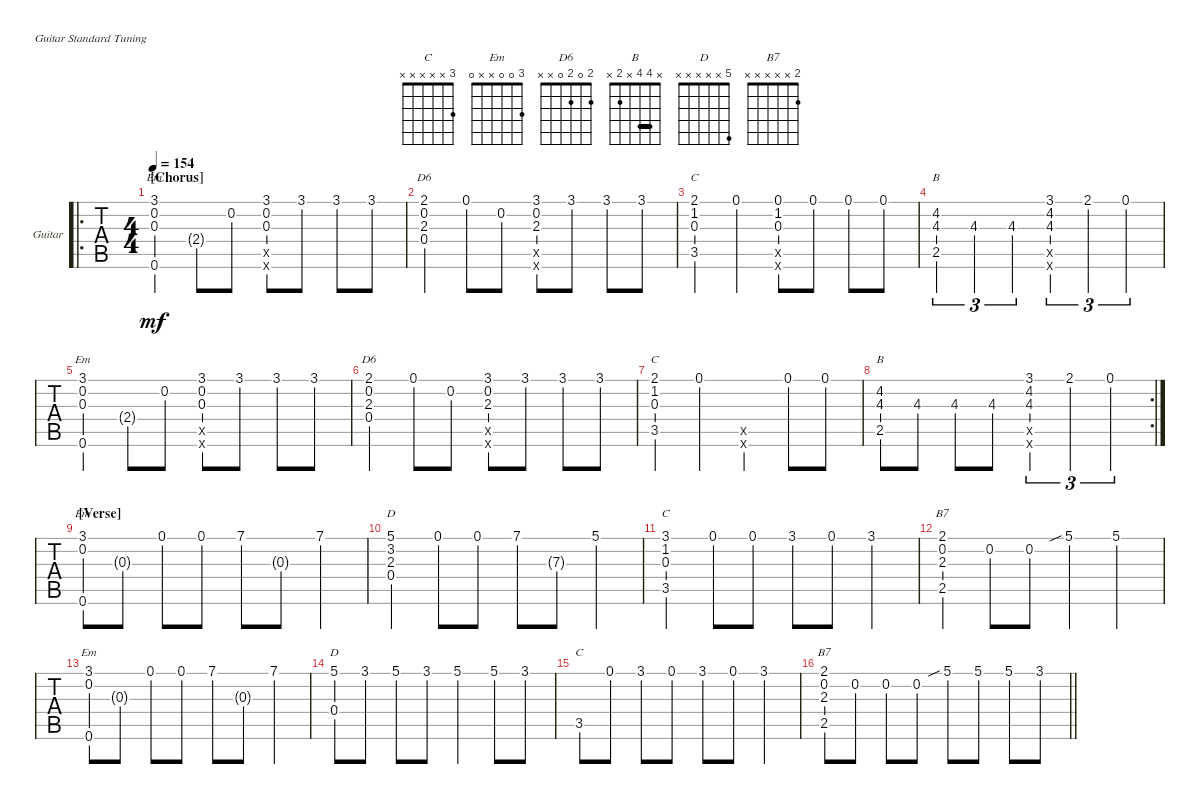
\bracketExtendMode groupsimilarinstruments
\firstSystemTrackNameOrientation horizontal
\otherSystemsTrackNameOrientation horizontal
\track ("" "Guitar") {instrument acousticguitarsteel}
\staff {tabs}
\tuning (E4 B3 G3 D3 A2 E2)
\chord ("C" x x x x x x)
\chord ("Em" 3 x x x x x)
\chord ("Em" 3 0 0 x x 0)
\chord ("D6" 2 0 2 0 x x)
\chord ("C" 2 1 0 x 3 x)
\chord ("B" x 4 4 x 2 x) {barre 4}
\chord ("D" 5 x x x x x)
\chord ("C" 3 x x x x x)
\chord ("B7" 2 x x x x x)
\ro
\ts (4 4)
\section ("" "[Chorus]")
\tempo 154
\clef g2
\ks c
(3.1 0.2 0.3 0.6).4{ch "Em" dy mf} 2.4{g}.8 0.2.8 (3.1 0.2 0.3 0.5{x} 0.6{x}).8 3.1.8 3.1.8 3.1.8 |
(2.1 0.2 2.3 0.4).4{ch "D6"} 0.1.8 0.2.8 (3.1 0.2 2.3 0.6{x} 0.5{x}).8 3.1.8 3.1.8 3.1.8 |
(2.1 1.2 0.3 3.5).4{ch "C"} 0.1.4 (0.1 1.2 0.3 0.6{x} 0.5{x}).8 0.1.8 0.1.8 0.1.8 |
(4.2 2.5 4.3).4{tu (3 2) ch "B"} 4.3.4{tu (3 2)} 4.3.4{tu (3 2)} (3.1 4.2 4.3 0.6{x} 0.5{x}).4{tu (3 2)} 2.1.4{tu (3 2)} 0.1.4{tu (3 2)} |
(3.1 0.2 0.3 0.6).4{ch "Em"} 2.4{g}.8 0.2.8 (3.1 0.2 0.3 0.6{x} 0.5{x}).8 3.1.8 3.1.8 3.1.8 |
(2.1 0.2 2.3 0.4).4{ch "D6"} 0.1.8 0.2.8 (3.1 0.2 2.3 0.6{x} 0.5{x}).8 3.1.8 3.1.8 3.1.8 |
(2.1 1.2 0.3 3.5).4{ch "C"} 0.1.4 (0.6{x} 0.5{x}).4 0.1.8 0.1.8 |
\rc 2
(4.2 2.5 4.3).8{ch "B"} 4.3.8 4.3.8 4.3.8 (3.1 4.2 4.3 0.6{x} 0.5{x}).4{tu (3 2)} 2.1.4{tu (3 2)} 0.1.4{tu (3 2)} |
\section ("" "[Verse]")
(3.1 0.2 0.6).8{ch "Em"} 0.3{g}.8 0.1.8 0.1.8 7.1.8 0.3{g}.8 7.1.4 |
(5.1 3.2 2.3 0.4).4{ch "D"} 0.1.8 0.1.8 7.1.8 7.3{g}.8 5.1.4 |
(3.1 1.2 0.3 3.5).4{ch "C"} 0.1.8 0.1.8 3.1.8 0.1.8 3.1.4 |
(2.1 0.2 2.3 2.5).4{ch "B7"} 0.2.8 0.2.8 5.1{sib}.4 5.1.4 |
(3.1 0.2 0.6).8{ch "Em"} 0.3{g}.8 0.1.8 0.1.8 7.1.8 0.3{g}.8 7.1.4 |
(5.1 0.4).8{ch "D"} 3.1.8 5.1.8 3.1.8 5.1.4 5.1.8 3.1.8 |
3.5.8{ch "C"} 0.1.8 3.1.8 0.1.8 3.1.8 0.1.8 3.1.4 |
\barLineRight lightlight
(2.1 0.2 2.3 2.5).8{ch "B7"} 0.2.8 0.2.8 0.2.8 5.1{sib}.8 5.1.8 5.1.8 3.1.8
